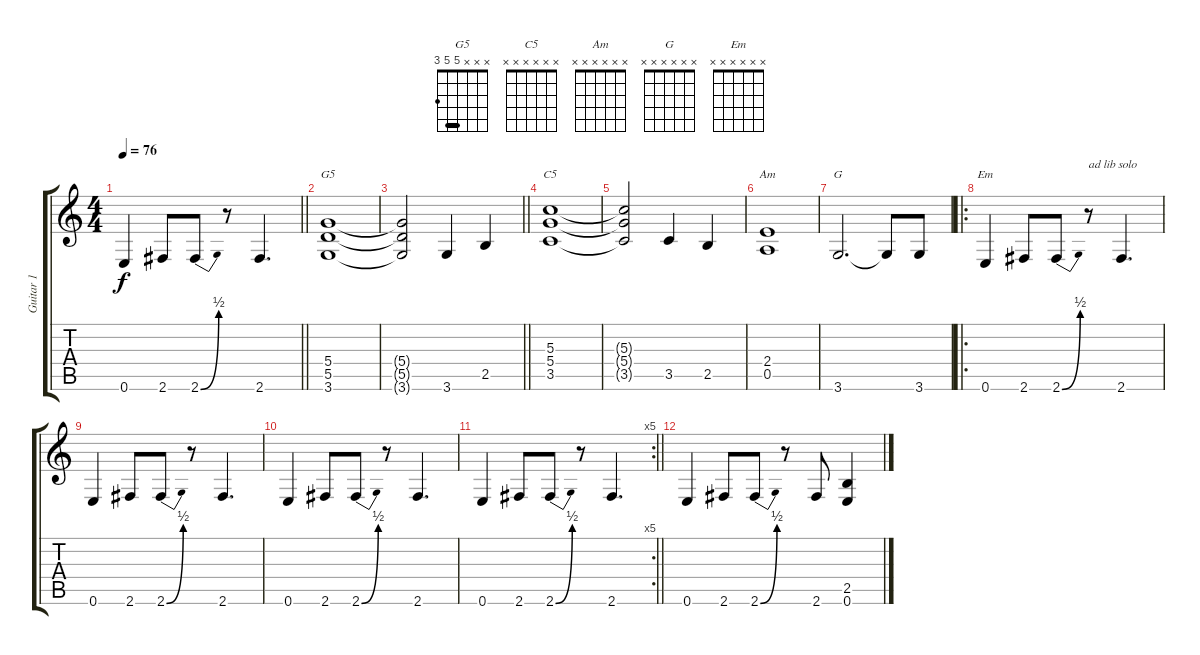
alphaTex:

\track ("Guitar 1" "Guitar 1") {instrument distortionguitar}
\staff {score tabs}
\tuning (E4 B3 G3 D3 A2 E2) {hide}
\chord ("G5" x x x 5 5 3) {barre 5}
\chord ("C5" x x x x x x)
\chord ("Am" x x x x x x)
\chord ("G" x x x x x x)
\chord ("Em" x x x x x x)
\ts (4 4)
\tempo 76
\clef g2
\barLineRight lightlight
\ks c
0.6.4{dy f} 2.6.8 2.6{be (bend 0 0 60 2)}.8 r.8 2.6.4{d} |
(5.4 5.5 3.6).1{ch "G5"} |
\barLineRight lightlight
(5.4{t} 5.5{t} 3.6{t}).2 3.6.4 2.5.4 |
(5.3 5.4 3.5).1{ch "C5"} |
(5.3{t} 5.4{t} 3.5{t}).2 3.5.4 2.5.4 |
(2.4 0.5).1{ch "Am"} |
3.6.2{d ch "G"} 3.6{t}.8 3.6.8 |
\ro
0.6.4{ch "Em"} 2.6.8 2.6{be (bend 0 0 60 2)}.8 r.8{txt "ad lib solo"} 2.6.4{d} |
0.6.4 2.6.8 2.6{be (bend 0 0 60 2)}.8 r.8 2.6.4{d} |
0.6.4 2.6.8 2.6{be (bend 0 0 60 2)}.8 r.8 2.6.4{d} |
\rc 5
\barLineRight lightlight
0.6.4 2.6.8 2.6{be (bend 0 0 60 2)}.8 r.8 2.6.4{d} |
0.6.4 2.6.8 2.6{be (bend 0 0 60 2)}.8 r.8 2.6.8 (2.5 0.6).4
